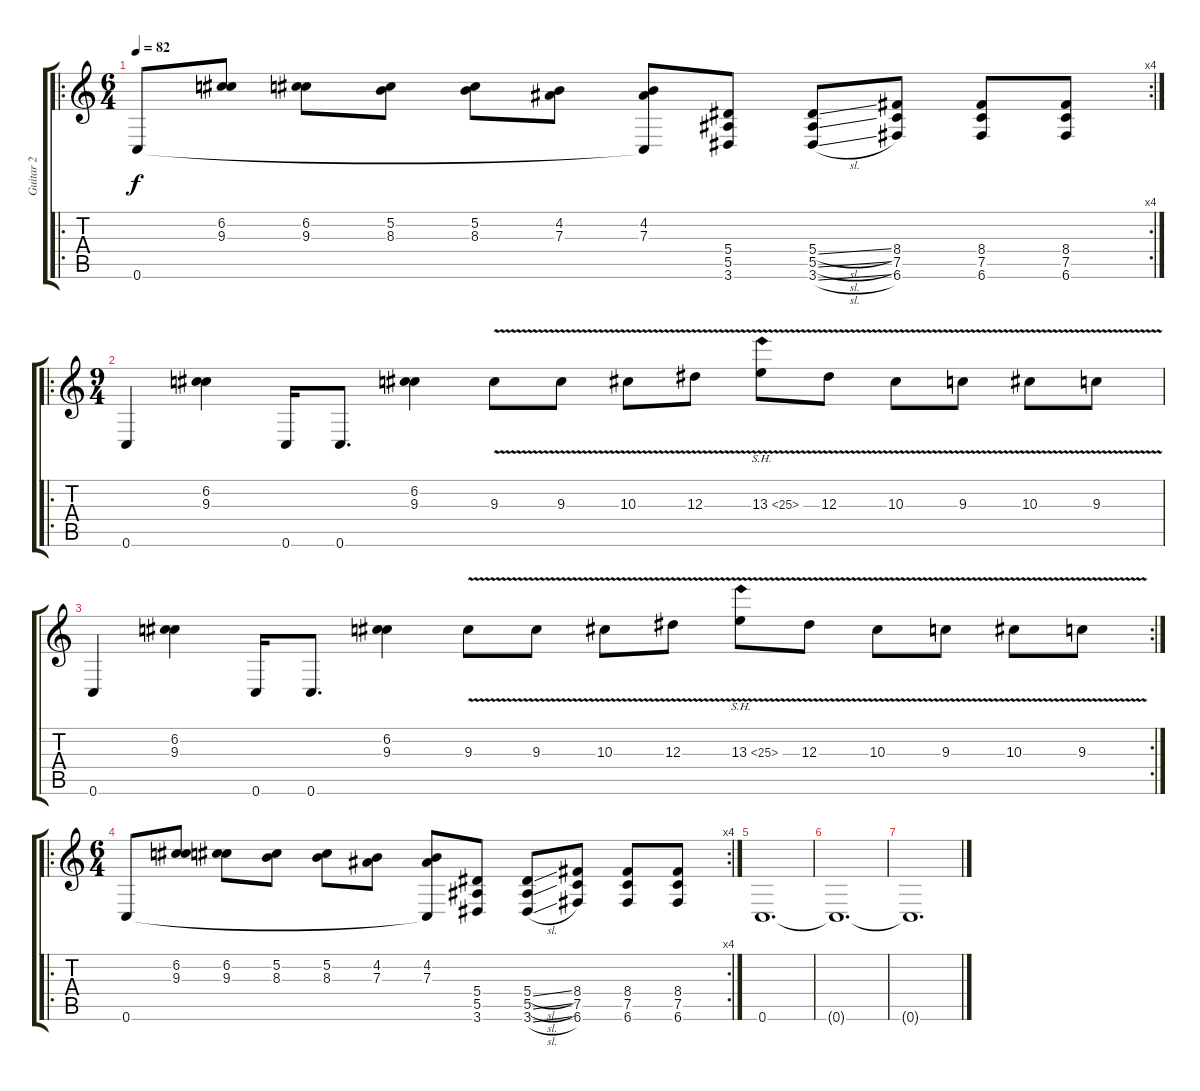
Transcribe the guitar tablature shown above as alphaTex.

\track ("Guitar 2" "Guitar 2") {instrument distortionguitar}
\staff {score tabs}
\tuning (C4 G3 Eb3 Bb2 F2 C2) {hide}
\ro
\rc 4
\ts (6 4)
\tempo 82
\clef g2
\ks c
0.6.8{dy f} (6.2 9.3).8 (6.2 9.3).8 (5.2 8.3).8 (5.2 8.3).8 (4.2 7.3).8 (4.2 7.3 0.6{t}).8 (5.4 5.5 3.6).8 (5.4{sl} 5.5{sl} 3.6{sl}).8 (8.4 7.5 6.6).8 (8.4 7.5 6.6).8 (8.4 7.5 6.6).8 |
\ro
\ts (9 4)
0.6.4 (6.2 9.3).4 0.6.16 0.6.8{d} (6.2 9.3).4 9.3{v}.8 9.3{v}.8 10.3{v}.8 12.3{v}.8 13.3{sh 12 v}.8 12.3{v}.8 10.3{v}.8 9.3{v}.8 10.3{v}.8 9.3{v}.8 |
\rc 2
0.6.4 (6.2 9.3).4 0.6.16 0.6.8{d} (6.2 9.3).4 9.3{v}.8 9.3{v}.8 10.3{v}.8 12.3{v}.8 13.3{sh 12 v}.8 12.3{v}.8 10.3{v}.8 9.3{v}.8 10.3{v}.8 9.3{v}.8 |
\ro
\rc 4
\ts (6 4)
0.6.8 (6.2 9.3).8 (6.2 9.3).8 (5.2 8.3).8 (5.2 8.3).8 (4.2 7.3).8 (4.2 7.3 0.6{t}).8 (5.4 5.5 3.6).8 (5.4{sl} 5.5{sl} 3.6{sl}).8 (8.4 7.5 6.6).8 (8.4 7.5 6.6).8 (8.4 7.5 6.6).8 |
0.6.1{d} |
0.6{t}.1{d} |
0.6{t}.1{d}
